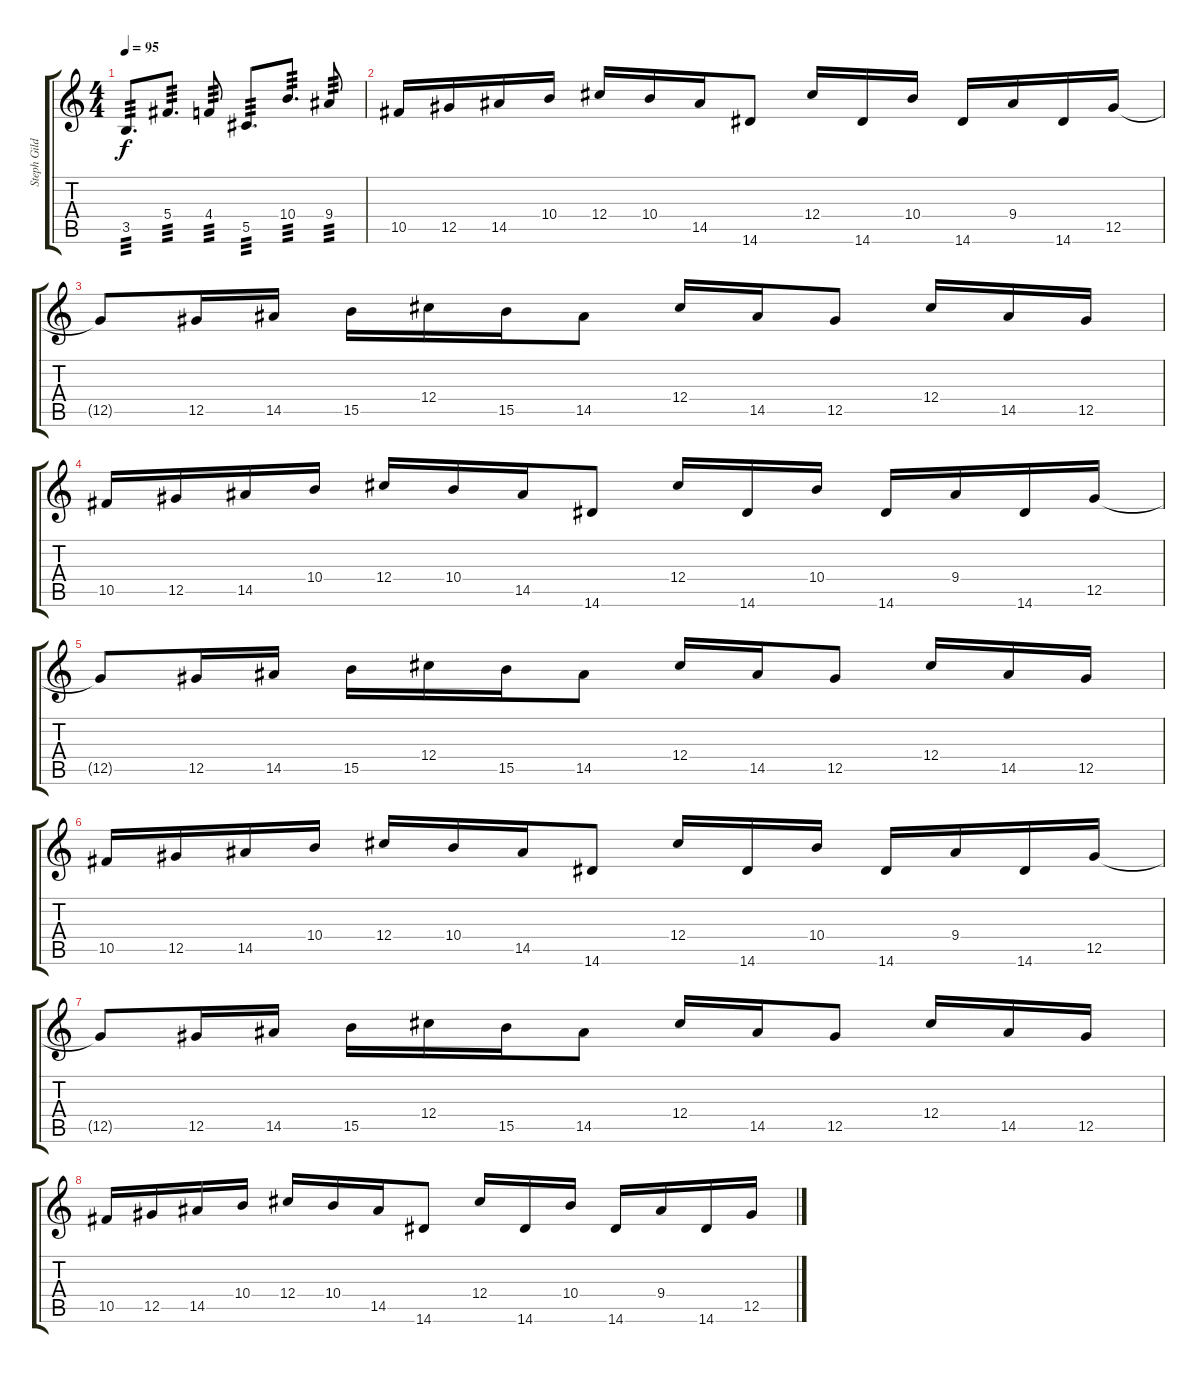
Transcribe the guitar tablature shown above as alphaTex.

\track ("Steph Gildea (Lead)" "Steph Gild") {instrument overdrivenguitar}
\staff {score tabs}
\tuning (Eb4 Bb3 Gb3 Db3 Ab2 Db2) {hide}
\ts (4 4)
\tempo 95
\clef g2
\ks c
3.5.8{d tp 3 dy f} 5.4.8{d tp 3} 4.4.8{tp 3} 5.5.8{d tp 3} 10.4.8{d tp 3} 9.4.8{tp 3} |
10.5.16 12.5.16 14.5.16 10.4.16 12.4.16 10.4.16 14.5.16 14.6.8 12.4.16 14.6.16 10.4.16 14.6.16 9.4.16 14.6.16 12.5.16 |
12.5{t}.8 12.5.16 14.5.16 15.5.16 12.4.16 15.5.16 14.5.8 12.4.16 14.5.16 12.5.8 12.4.16 14.5.16 12.5.16 |
10.5.16 12.5.16 14.5.16 10.4.16 12.4.16 10.4.16 14.5.16 14.6.8 12.4.16 14.6.16 10.4.16 14.6.16 9.4.16 14.6.16 12.5.16 |
12.5{t}.8 12.5.16 14.5.16 15.5.16 12.4.16 15.5.16 14.5.8 12.4.16 14.5.16 12.5.8 12.4.16 14.5.16 12.5.16 |
10.5.16 12.5.16 14.5.16 10.4.16 12.4.16 10.4.16 14.5.16 14.6.8 12.4.16 14.6.16 10.4.16 14.6.16 9.4.16 14.6.16 12.5.16 |
12.5{t}.8 12.5.16 14.5.16 15.5.16 12.4.16 15.5.16 14.5.8 12.4.16 14.5.16 12.5.8 12.4.16 14.5.16 12.5.16 |
10.5.16 12.5.16 14.5.16 10.4.16 12.4.16 10.4.16 14.5.16 14.6.8 12.4.16 14.6.16 10.4.16 14.6.16 9.4.16 14.6.16 12.5.16
